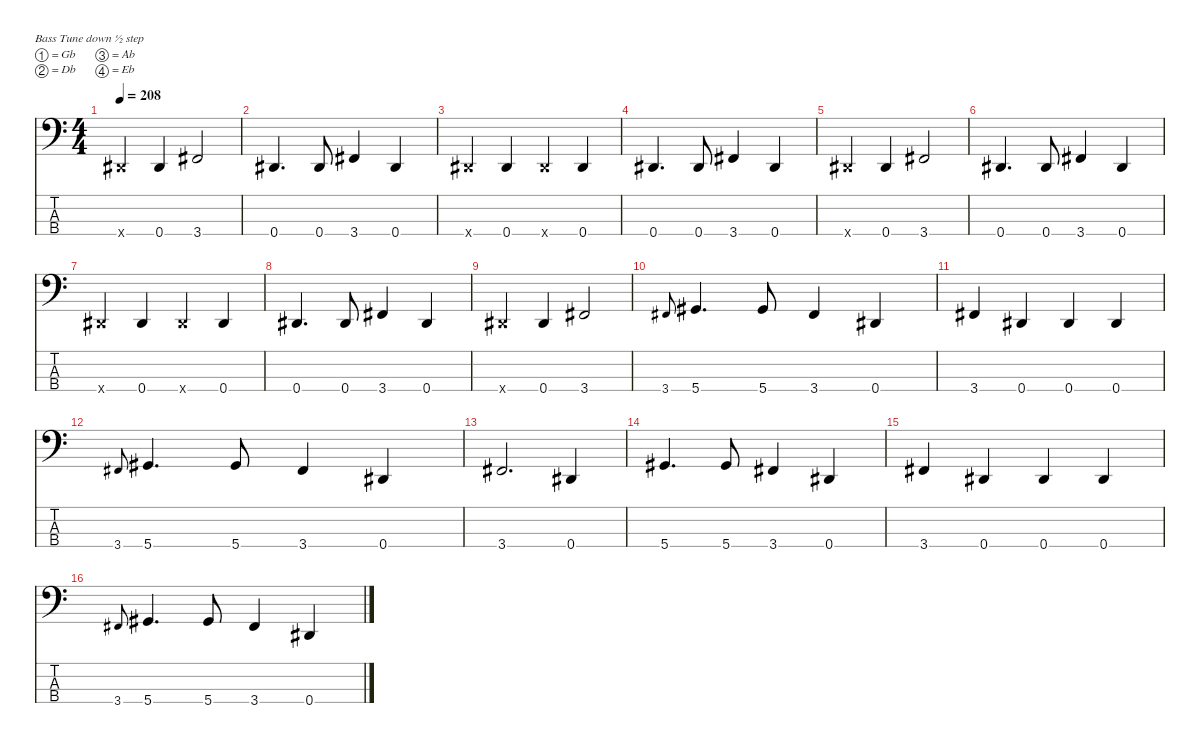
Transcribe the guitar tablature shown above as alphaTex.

\defaultSystemsLayout 4
\hideDynamics
\bracketExtendMode nobrackets
\singleTrackTrackNamePolicy hidden
\multiTrackTrackNamePolicy hidden
\otherSystemsTrackNameOrientation horizontal
\track ("Bass" "el.bs.") {multiBarRest instrument electricbassfinger}
\staff {score tabs}
\tuning (Gb2 Db2 Ab1 Eb1)
\ts (4 4)
\tempo 208
\clef f4
\ks c
0.4{x acc #}.4{dy f beam Up} 0.4{acc #}.4{beam Up} 3.4{acc #}.2{beam Up} |
0.4{acc #}.4{d beam Up} 0.4{acc #}.8{beam Up} 3.4{acc #}.4{beam Up} 0.4{acc #}.4{beam Up} |
0.4{x acc #}.4{beam Up} 0.4{acc #}.4{beam Up} 0.4{x acc #}.4{beam Up} 0.4{acc #}.4{beam Up} |
0.4{acc #}.4{d beam Up} 0.4{acc #}.8{beam Up} 3.4{acc #}.4{beam Up} 0.4{acc #}.4{beam Up} |
0.4{x acc #}.4{beam Up} 0.4{acc #}.4{beam Up} 3.4{acc #}.2{beam Up} |
0.4{acc #}.4{d beam Up} 0.4{acc #}.8{beam Up} 3.4{acc #}.4{beam Up} 0.4{acc #}.4{beam Up} |
0.4{x acc #}.4{beam Up} 0.4{acc #}.4{beam Up} 0.4{x acc #}.4{beam Up} 0.4{acc #}.4{beam Up} |
0.4{acc #}.4{d beam Up} 0.4{acc #}.8{beam Up} 3.4{acc #}.4{beam Up} 0.4{acc #}.4{beam Up} |
0.4{x acc #}.4{beam Up} 0.4{acc #}.4{beam Up} 3.4{acc #}.2{beam Up} |
3.4{acc #}.8{gr onbeat beam Up} 5.4{acc #}.4{d beam Up} 5.4{acc #}.8{beam Up} 3.4{acc #}.4{beam Up} 0.4{acc #}.4{beam Up} |
3.4{acc #}.4{beam Up} 0.4{acc #}.4{beam Up} 0.4{acc #}.4{beam Up} 0.4{acc #}.4{beam Up} |
3.4{acc #}.8{gr onbeat beam Up} 5.4{acc #}.4{d beam Up} 5.4{acc #}.8{beam Up} 3.4{acc #}.4{beam Up} 0.4{acc #}.4{beam Up} |
3.4{acc #}.2{d beam Up} 0.4{acc #}.4{beam Up} |
5.4{acc #}.4{d beam Up} 5.4{acc #}.8{beam Up} 3.4{acc #}.4{beam Up} 0.4{acc #}.4{beam Up} |
3.4{acc #}.4{beam Up} 0.4{acc #}.4{beam Up} 0.4{acc #}.4{beam Up} 0.4{acc #}.4{beam Up} |
3.4{acc #}.8{gr onbeat beam Up} 5.4{acc #}.4{d beam Up} 5.4{acc #}.8{beam Up} 3.4{acc #}.4{beam Up} 0.4{acc #}.4{beam Up}
